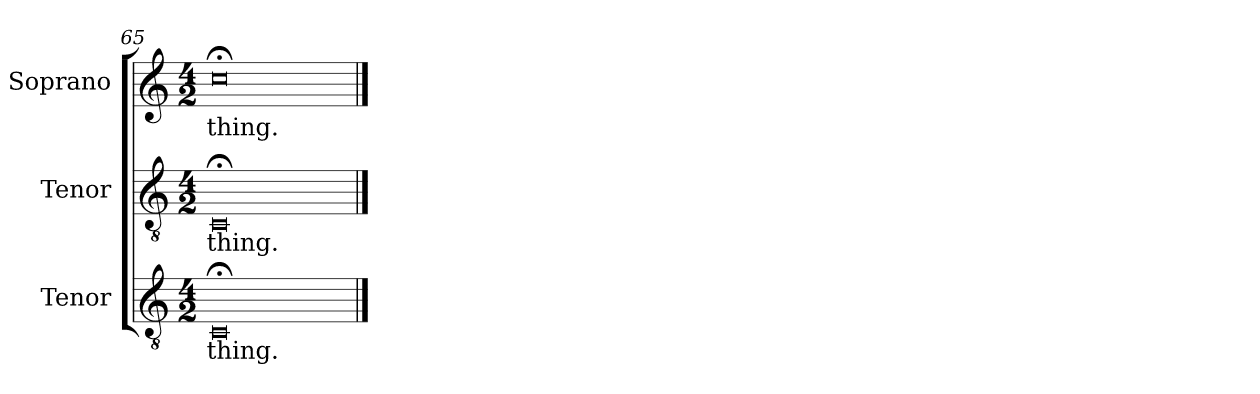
**kern	**text	**kern	**text	**kern	**text
*part3	*part3	*part2	*part2	*part1	*part1
*staff3	*staff3	*staff2	*staff2	*staff1	*staff1
*I"Tenor	*	*I"Tenor	*	*I"Soprano	*
*I'T.	*	*	*	*I'S.	*
*clefGv2	*	*clefGv2	*	*clefG2	*
*ITrd7c12	*	*	*	*	*
*k[]	*	*k[]	*	*k[]	*
*C:	*	*C:	*	*C:	*
*M4/2	*	*M4/2	*	*M4/2	*
=65	=65	=65	=65	=65	=65
!	!LO:LY:b:color=#000000	!	!	!	!
!	!	!	!LO:LY:b:color=#000000	!	!
!	!	!	!	!	!LO:LY:b:color=#000000
0CC;i	thing.	0C;i	thing.	0cc;i	thing.
==	==	==	==	==	==
*-	*-	*-	*-	*-	*-
